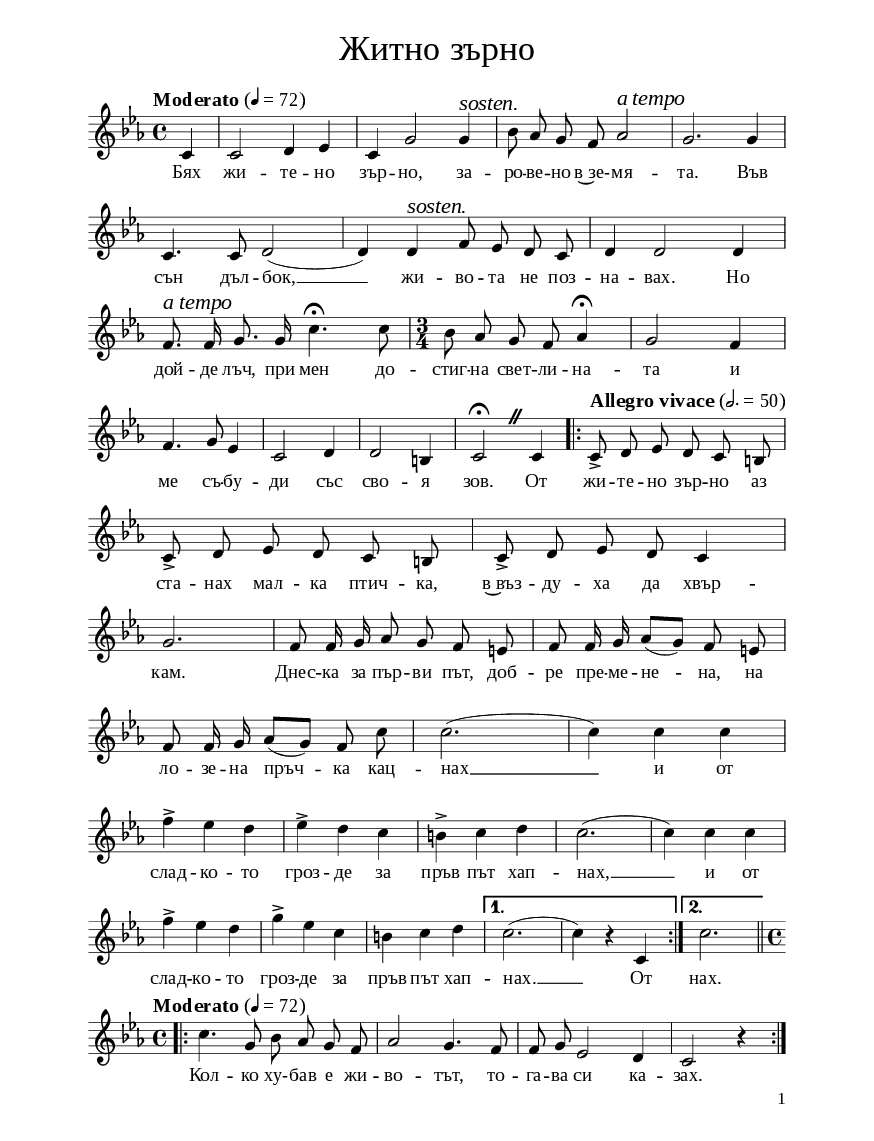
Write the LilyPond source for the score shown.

\version "2.24.3"

% include paper part and global functions
\include "include/globals.ily"

\bookpart {
  \label #'ref176
  \tocItem \markup "Житно зърно "
  \paper {
    print-all-headers = ##t
    print-page-number = ##t
    print-first-page-number = ##t

    % put page numbers on the bottom
    oddHeaderMarkup = \markup ""
    evenHeaderMarkup = \markup ""
    oddFooterMarkup = \markup
    \fill-line {
      ""
      \if \should-print-page-number \fromproperty #'page:page-number-string
    }
    evenFooterMarkup = \markup
    \fill-line {
      \if \should-print-page-number \fromproperty #'page:page-number-string
      ""
    }

    left-margin = 1.5\cm
    right-margin = 1.5\cm
    top-margin = 1.6\cm
    bottom-margin = 1.2\cm
    ragged-bottom = ##t % do not spread the staves to fill the whole vertical space

    % change distance between staves
    system-system-spacing =
    #'((basic-distance . 13)
       (minimum-distance . 6)
       (padding . 1)
       (stretchability . 12))
  }
  \score {
      \layout {
        indent = 0.0\cm % remove first line indentation
        ragged-last = ##f % do spread last line to fill the whole space
        \override Staff.BarLine.thick-thickness = #4 %make the end and repeat bars thiner
        \override Score.VoltaBracket.font-size = #-1.7 % make the repeat number fontsize smaller
        

        \context {
          \Score
          \omit BarNumber %remove bar numbers
          \override MetronomeMark.font-size = #1.5 % increase the tempo fontsize
          \override TupletNumber.font-size = #0.4 % increase the triol number

        } % context

        \context {
          % change staff size
          \Staff
          \override StaffSymbol.thickness = #0.5
          \override BarLine.hair-thickness = #1
          %\override StaffSymbol.ledger-line-thickness = #'(0 . 0)
        }

        \context {
          % adjust space between staff and lyrics and between the two lyric lines
          \Lyrics
          \override VerticalAxisGroup.nonstaff-relatedstaff-spacing = #'((padding . 0.8))
          \override VerticalAxisGroup.nonstaff-nonstaff-spacing = #'((minimum-distance . 2))
          includeGraceNotes = ##t
        }
      } % layout

    \new Voice \relative c' {
      \clef treble
      \key c \minor
      \time 4/4
      \tempoFunc "Moderato" 4 "72"
      \autoBeamOff
      \partial 4
      c4 | c2 d4 es | c g'2 g4^\markup { \huge \italic "sosten."} | bes8 as g f as2^\markup { \huge \italic "a tempo"} | g2. g4 | \break

      c,4. c8 d2 (| d4) d^\markup { \huge \italic "sosten."} f8 es d c | d4 d2 d4 |\break

      f8.^\markup { \huge \italic "a tempo"} f16 g8. g16 c4. \fermata c8 | \time 3/4 bes as g f as4 \fermata | g2 f4 | \break

      f4. g8 es4 | c2 d4 | d2 b4 | c2 \fermata \caesura c4 | \repeat volta 2 {

        \tempoFunc "Allegro vivace" 2. "50"
        c8 -> d es d c b | |\break

        c -> d es d c  b | c -> d es d c 4 | \break

        g'2.  | f8 f16 g16 as8 g f e |  f8 f16 g16 as8 ( [g]) f e | \break
        f f16 g16  as8 ( [g ] ) f c' | c2. (| c4) c c | \break

        f -> es d | es -> d c | b -> c d | c2. ( | c4)  c c  | \break

        f -> es d | g -> es c | b c d |
      }
      \alternative {
        {
          c2. ( | c4)  r4 c,4  |
        }  {c'2. \bar "||"  \break }
      }


      \time 4/4
      \tempoFunc "Moderato" 4 "72"
      \bar ".|:-||" c4. g8 bes as g f | as2 g4. f8 | f g es2 d4 | c2 r4
      \bar ":|."
    }

    \addlyrics {
      Бях жи -- те -- но зър -- но, за -- ро -- ве -- но "в~зе-" -- мя -- та.

      Във сън дъл -- бок, __ жи -- во -- та не поз -- на -- вах.

      Но дой -- де лъч, при мен до -- стиг -- на свет -- ли -- на -- та

      и ме съ -- бу -- ди със сво -- я зов.

      От жи -- те -- но зър -- но аз ста -- нах мал -- ка птич -- ка,

      в~въз -- ду -- ха да хвър -- кам.

      Днес -- ка за пър -- ви път, доб -- ре пре -- ме -- не -- на,

      на ло -- зе -- на пръч -- ка кац -- нах __ и от слад -- ко -- то гроз -- де

      за пръв път хап -- нах, __ и от слад -- ко -- то гроз -- де

      за пръв път хап -- нах. __ От нах.

      Кол -- ко "ху-" -- бав е жи -- во -- тът, то -- га -- ва си ка -- зах.}

      \header {
        title = \titleFunc #'ref_desc_16 "Житно зърно" "Žitno zărno"
      }

      \midi{}

    } % score


  } % bookpart
